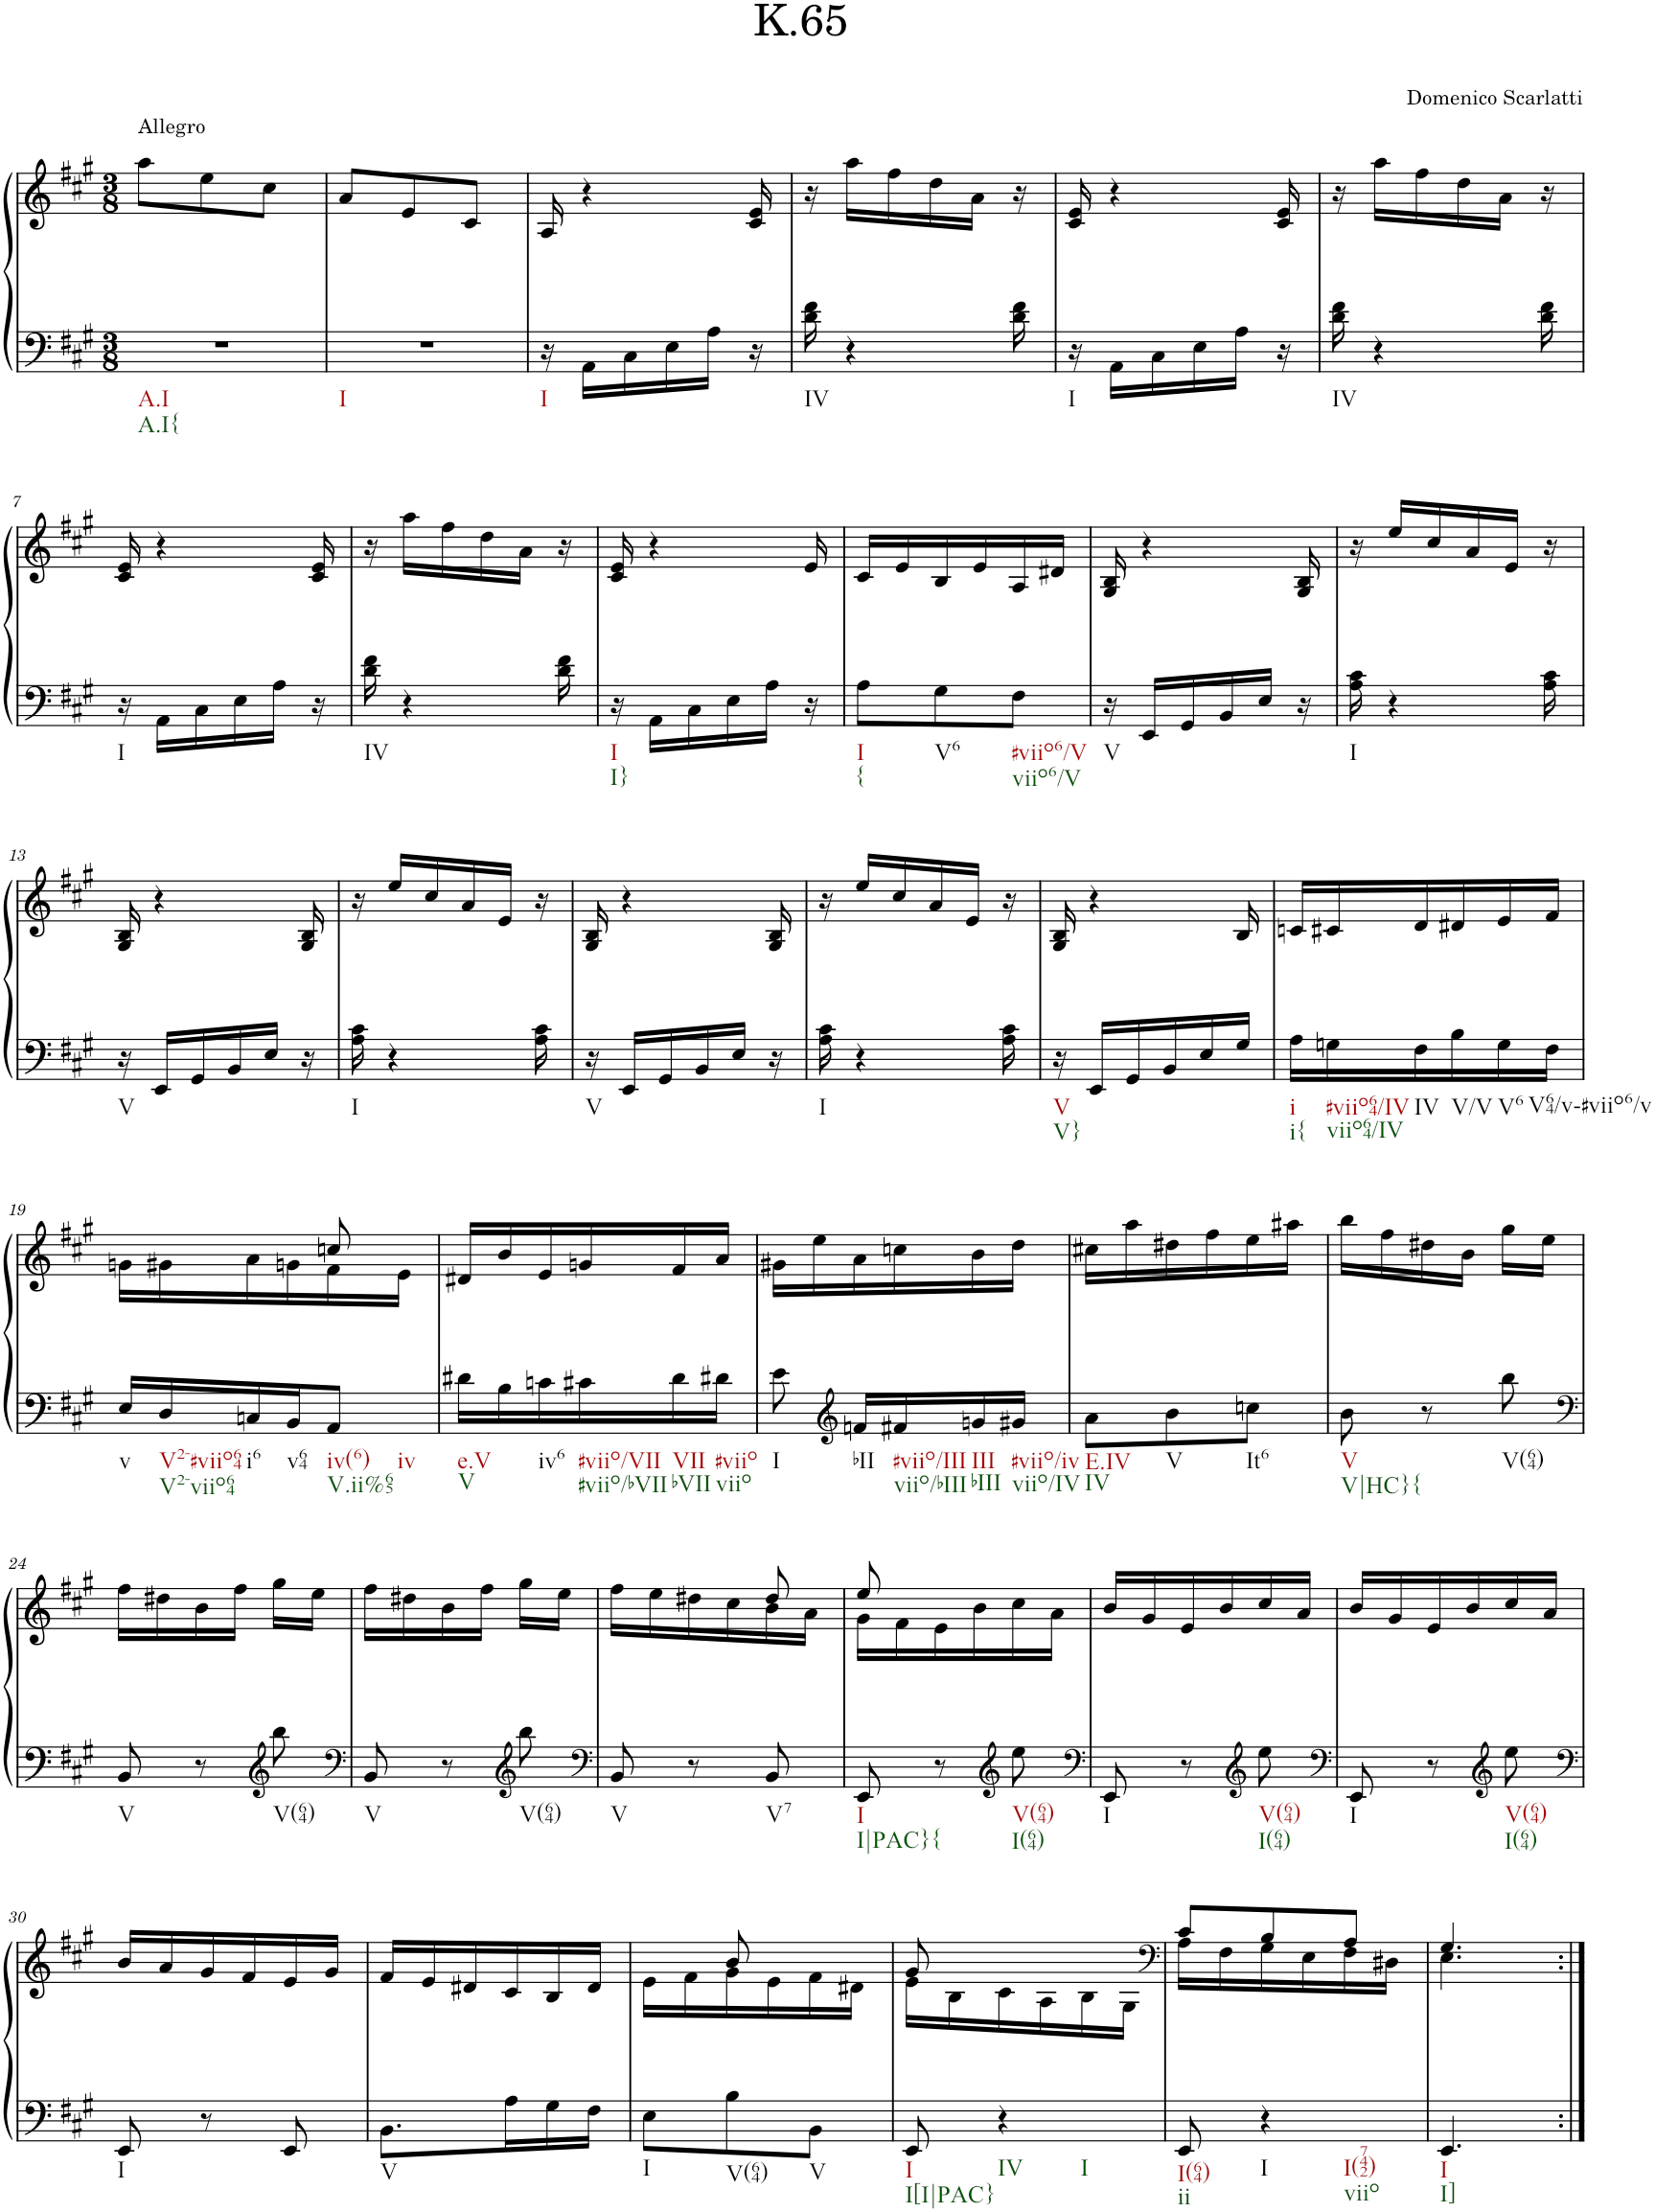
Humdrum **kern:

**kern	**kern
*part1	*part1
*staff2	*staff1
*I"Piano	*
*I'Pno.	*
*clefF4	*clefG2
*k[f#c#g#]	*k[f#c#g#]
*M3/8	*M3/8
=1	=1
!	!LO:TX:a:t=Allegro
!LO:TX:b:t=A.I	!
!LO:TX:b:t=A.I{	!
4.r	8aa\L
.	8ee\
.	8cc#\J
=2	=2
!LO:TX:b:t=I	!
4.r	8a/L
.	8e/
.	8c#/J
=3	=3
!LO:TX:b:t=I	!
16r	16A/
16AA\LL	4r
16C#\	.
16E\	.
16A\JJ	.
16r	16c#/ 16e/
=4	=4
!LO:TX:b:t=IV	!
16d\ 16f#\	16r
4r	16aa\LL
.	16ff#\
.	16dd\
.	16a\JJ
16d\ 16f#\	16r
=5	=5
!LO:TX:b:t=I	!
16r	16c#/ 16e/
16AA\LL	4r
16C#\	.
16E\	.
16A\JJ	.
16r	16c#/ 16e/
=6	=6
!LO:TX:b:t=IV	!
16d\ 16f#\	16r
4r	16aa\LL
.	16ff#\
.	16dd\
.	16a\JJ
16d\ 16f#\	16r
!!LO:LB:g=z
=7	=7
!LO:TX:b:t=I	!
16r	16c#/ 16e/
16AA\LL	4r
16C#\	.
16E\	.
16A\JJ	.
16r	16c#/ 16e/
=8	=8
!LO:TX:b:t=IV	!
16d\ 16f#\	16r
4r	16aa\LL
.	16ff#\
.	16dd\
.	16a\JJ
16d\ 16f#\	16r
=9	=9
!LO:TX:b:t=I	!
!LO:TX:b:t=I}	!
16r	16c#/ 16e/
16AA\LL	4r
16C#\	.
16E\	.
16A\JJ	.
16r	16e/
=10	=10
!LO:TX:b:t=I	!
!LO:TX:b:t={	!
8A\L	16c#/LL
.	16e/
!LO:TX:b:t=V6	!
8G#\	16B/
.	16e/
!LO:TX:b:t=#viio6/V	!
!LO:TX:b:t=viio6/V	!
8F#\J	16A/
.	16d#X/JJ
=11	=11
!LO:TX:b:t=V	!
16r	16G#/ 16B/
16EE/LL	4r
16GG#/	.
16BB/	.
16E/JJ	.
16r	16G#/ 16B/
=12	=12
!LO:TX:b:t=I	!
16A\ 16c#\	16r
4r	16ee/LL
.	16cc#/
.	16a/
.	16e/JJ
16A\ 16c#\	16r
!!LO:LB:g=z
=13	=13
!LO:TX:b:t=V	!
16r	16G#/ 16B/
16EE/LL	4r
16GG#/	.
16BB/	.
16E/JJ	.
16r	16G#/ 16B/
=14	=14
!LO:TX:b:t=I	!
16A\ 16c#\	16r
4r	16ee/LL
.	16cc#/
.	16a/
.	16e/JJ
16A\ 16c#\	16r
=15	=15
!LO:TX:b:t=V	!
16r	16G#/ 16B/
16EE/LL	4r
16GG#/	.
16BB/	.
16E/JJ	.
16r	16G#/ 16B/
=16	=16
!LO:TX:b:t=I	!
16A\ 16c#\	16r
4r	16ee/LL
.	16cc#/
.	16a/
.	16e/JJ
16A\ 16c#\	16r
=17	=17
!LO:TX:b:t=V	!
!LO:TX:b:t=V}	!
16r	16G#/ 16B/
16EE/LL	4r
16GG#/	.
16BB/	.
16E/	.
16G#/JJ	16B/
=18	=18
!LO:TX:b:t=i	!
!LO:TX:b:t=i{	!
16A\LL	16cn/LL
!LO:TX:b:t=#viio64/IV	!
!LO:TX:b:t=viio64/IV	!
16Gn\	16c#X/
!LO:TX:b:t=IV	!
16F#\	16d/
!LO:TX:b:t=V/V	!
16B\	16d#X/
!LO:TX:b:t=V6	!
16G\	16e/
!LO:TX:b:t=V64/v-#viio6/v	!
16F#\JJ	16f#/JJ
!!LO:LB:g=z
=19	=19
*	*^
!LO:TX:b:t=v	!	!
16E/LL	4ryy	16gn\LL
!LO:TX:b:t=V2-#viio64	!	!
!LO:TX:b:t=V2-viio64	!	!
16D/	.	16g#X\
!LO:TX:b:t=i6	!	!
16Cn/	.	16a\
!LO:TX:b:t=v64	!	!
16BB/J	.	16gn\
!LO:TX:b:t=iv(6)	!	!
!LO:TX:b:t=V.ii%65	!	!
!LO:TX:b:t=iv	!	!
8AA/J	8ccn/	16f#\
.	.	16e\JJ
=20	=20	=20
!LO:TX:b:t=e.V	!	!
!LO:TX:b:t=V	!	!
*	*v	*v
16d#X\LL	16d#X/LL
16B\	16b/
!LO:TX:b:t=iv6	!
16cn\	16e/
!LO:TX:b:t=#viio/VII	!
!LO:TX:b:t=#viio/bVII	!
16c#X\	16gn/
!LO:TX:b:t=VII	!
!LO:TX:b:t=bVII	!
16d#\	16f#/
!LO:TX:b:t=#viio	!
!LO:TX:b:t=viio	!
16d#X\JJ	16a/JJ
=21	=21
!LO:TX:b:t=I	!
8e\	16g#X\LL
.	16ee\
*clefG2	*
!LO:TX:b:t=bII	!
16fn/LL	16a\
!LO:TX:b:t=#viio/III	!
!LO:TX:b:t=viio/bIII	!
16f#X/	16ccn\
!LO:TX:b:t=III	!
!LO:TX:b:t=bIII	!
16gn/	16b\
!LO:TX:b:t=#viio/iv	!
!LO:TX:b:t=viio/IV	!
16g#X/JJ	16dd\JJ
=22	=22
!LO:TX:b:t=E.IV	!
!LO:TX:b:t=IV	!
8a\L	16cc#X\LL
.	16aa\
!LO:TX:b:t=V	!
8b\	16dd#X\
.	16ff#\
!LO:TX:b:t=It6	!
8ccn\J	16ee\
.	16aa#X\JJ
=23	=23
!LO:TX:b:t=V	!
!LO:TX:b:t=V|HC}{	!
8b\	16bb\LL
.	16ff#\
8r	16dd#X\
.	16b\JJ
!LO:TX:b:t=V(64)	!
8bb\	16gg#\LL
.	16ee\JJ
!!LO:LB:g=z
=24	=24
*clefF4	*
!LO:TX:b:t=V	!
8BB/	16ff#\LL
.	16dd#X\
8r	16b\
.	16ff#\JJ
*clefG2	*
!LO:TX:b:t=V(64)	!
8bb\	16gg#\LL
.	16ee\JJ
=25	=25
*clefF4	*
!LO:TX:b:t=V	!
8BB/	16ff#\LL
.	16dd#X\
8r	16b\
.	16ff#\JJ
*clefG2	*
!LO:TX:b:t=V(64)	!
8bb\	16gg#\LL
.	16ee\JJ
=26	=26
*clefF4	*
*	*^
!LO:TX:b:t=V	!	!
8BB/	4ryy	16ff#\LL
.	.	16ee\
8r	.	16dd#X\
.	.	16cc#\
!LO:TX:b:t=V7	!	!
8BB/	8dd#/	16b\
.	.	16a\JJ
=27	=27	=27
!LO:TX:b:t=I	!	!
!LO:TX:b:t=I|PAC}{	!	!
8EE/	8ee/	16g#\LL
.	.	16f#\
8r	4ryy	16e\
.	.	16b\
*clefG2	*	*
!LO:TX:b:t=V(64)	!	!
!LO:TX:b:t=I(64)	!	!
8ee\	.	16cc#\
.	.	16a\JJ
*	*v	*v
=28	=28
*clefF4	*
*	*^
!LO:TX:b:t=I	!	!
*	*v	*v
8EE/	16b/LL
.	16g#/
8r	16e/
.	16b/
*clefG2	*
!LO:TX:b:t=V(64)	!
!LO:TX:b:t=I(64)	!
8ee\	16cc#/
.	16a/JJ
=29	=29
*clefF4	*
!LO:TX:b:t=I	!
8EE/	16b/LL
.	16g#/
8r	16e/
.	16b/
*clefG2	*
!LO:TX:b:t=V(64)	!
!LO:TX:b:t=I(64)	!
8ee\	16cc#/
.	16a/JJ
!!LO:LB:g=z
=30	=30
*clefF4	*
!LO:TX:b:t=I	!
8EE/	16b/LL
.	16a/
8r	16g#/
.	16f#/
8EE/	16e/
.	16g#/JJ
=31	=31
!LO:TX:b:t=V	!
8.BB\L	16f#/LL
.	16e/
.	16d#X/
16A\L	16c#/
16G#\	16B/
16F#\JJ	16d#/JJ
=32	=32
*	*^
!LO:TX:b:t=I	!	!
8E\L	8ryy	16e\LL
.	.	16f#\
!LO:TX:b:t=V(64)	!	!
8B\	8b/	16g#\
.	.	16e\
!LO:TX:b:t=V	!	!
8BB\J	8ryy	16f#\
.	.	16d#X\JJ
=33	=33	=33
!LO:TX:b:t=I	!	!
!LO:TX:b:t=I[I|PAC}	!	!
8EE/	8g#/	16e\LL
.	.	16B\
!LO:TX:b:t=IV	!	!
!LO:TX:b:t=I	!	!
4r	4ryy	16c#\
.	.	16A\
.	.	16B\
.	.	16G#\JJ
=34	=34	=34
*	*clefF4	*
!LO:TX:b:t=I(64)	!	!
!LO:TX:b:t=ii	!	!
8EE/	8c#/L	16A\LL
.	.	16F#\
!LO:TX:b:t=I	!	!
!LO:TX:b:t=I(742)	!	!
!LO:TX:b:t=viio	!	!
4r	8B/	16G#\
.	.	16E\
.	8A/J	16F#\
.	.	16D#X\JJ
=35	=35	=35
!LO:TX:b:t=I	!	!
!LO:TX:b:t=I]	!	!
4.EE/	4.G#/	4.E\
*	*v	*v
=:|!	=:|!
*-	*-
